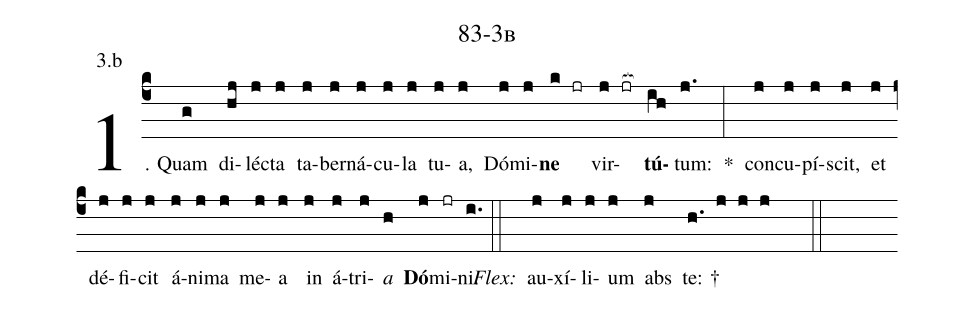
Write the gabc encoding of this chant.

name: 83-3b;
annotation: 3.b;
%%
(c4)1. Quam(g) di(hj)léc(j)ta(j) ta(j)ber(j)ná(j)cu(j)la(j) tu(j)a,(j) Dó(j)mi(j)<b>ne</b>(k jr) vir(j jr[ocb:1{])<b>tú</b>(ih[ocb:0}])tum:(j.) *(:) con(j)cu(j)pí(j)scit,(j) et(j) dé(j)fi(j)cit(j) á(j)ni(j)ma(j) me(j)a(j) in(j) á(j)tri(j)<i>a</i>(h) <b>Dó</b>(j)mi(jr)ni.(i.) (::)
<i>Flex:</i>()  au(j)xí(j)li(j)um(j) abs(j) te: †(h. j j j  ::)
